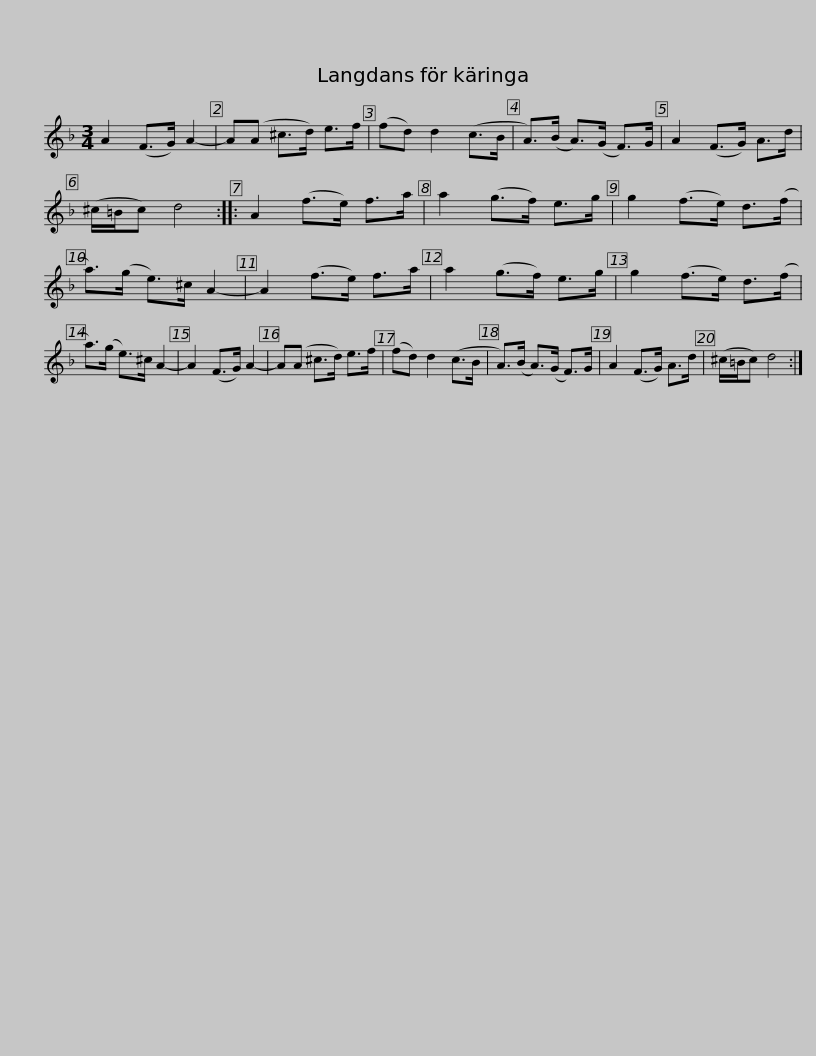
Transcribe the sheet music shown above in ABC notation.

X:1
L:1/8
M:3/4
I:linebreak $
K:Dmin
V:1 treble
V:1
 A2 (F>G) A2- | A(A ^c>d) e>f | (fd) d2 (c>B | A>)(B A>)(G F>)G | A2 (F>G) A>d | %5
 (^c/=B/c) d4 :: A2 (f>e) f>a |$ a2 (g>f) e>g | g2 (f>e) d>(f | a>)(g e>)^c A2- | %10
 A2 (f>e) f>a | a2 (g>f) e>g | g2 (f>e) d>(f | a>)(g e>)^c A2- |$ A2 (F>G) A2- | %15
 A(A ^c>d) e>f | (fd) d2 (c>B | A>)(B A>)(G F>)G | A2 (F>G) A>d | (^c/=B/c) d4 :| %20
